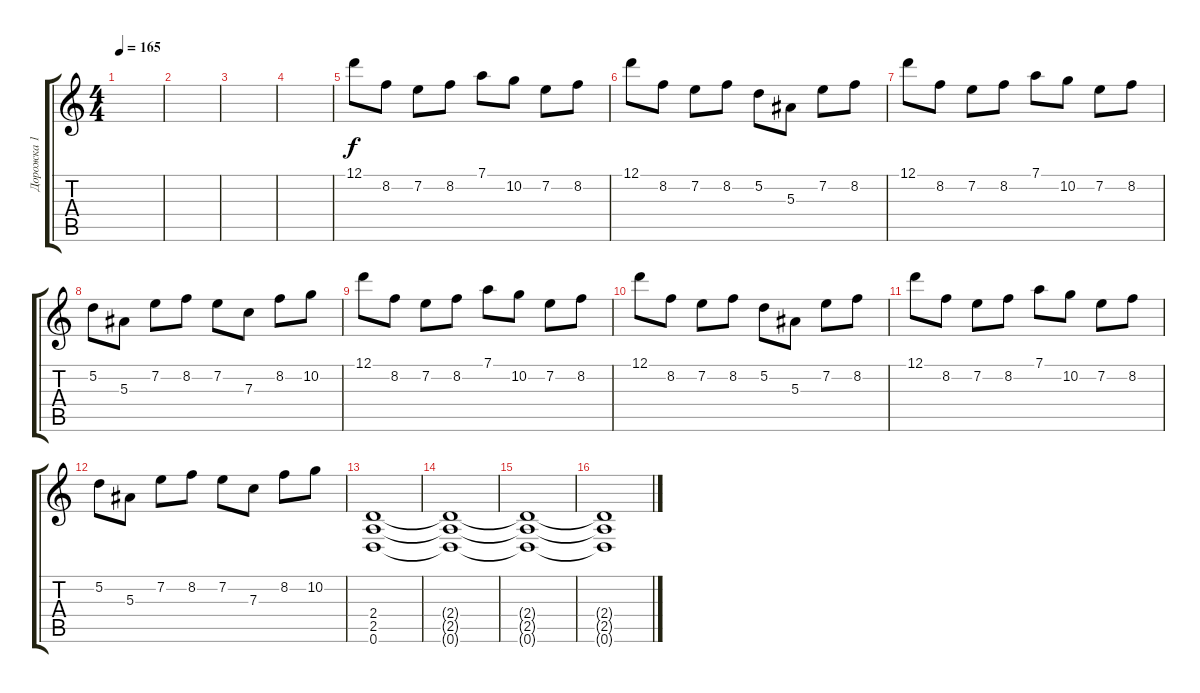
\track ("Дорожка 1" "Дорожка 1") {instrument distortionguitar}
\staff {score tabs}
\tuning (D4 A3 F3 C3 G2 D2) {hide}
\ts (4 4)
\tempo 165
\clef g2
\ks c
|
|
|
|
12.1.8 8.2.8 7.2.8 8.2.8 7.1.8 10.2.8 7.2.8 8.2.8 |
12.1.8 8.2.8 7.2.8 8.2.8 5.2.8 5.3.8 7.2.8 8.2.8 |
12.1.8 8.2.8 7.2.8 8.2.8 7.1.8 10.2.8 7.2.8 8.2.8 |
5.2.8 5.3.8 7.2.8 8.2.8 7.2.8 7.3.8 8.2.8 10.2.8 |
12.1.8 8.2.8 7.2.8 8.2.8 7.1.8 10.2.8 7.2.8 8.2.8 |
12.1.8 8.2.8 7.2.8 8.2.8 5.2.8 5.3.8 7.2.8 8.2.8 |
12.1.8 8.2.8 7.2.8 8.2.8 7.1.8 10.2.8 7.2.8 8.2.8 |
5.2.8 5.3.8 7.2.8 8.2.8 7.2.8 7.3.8 8.2.8 10.2.8 |
(2.4 2.5 0.6).1 |
(2.4{t} 2.5{t} 0.6{t}).1 |
(2.4{t} 2.5{t} 0.6{t}).1 |
(2.4{t} 2.5{t} 0.6{t}).1
